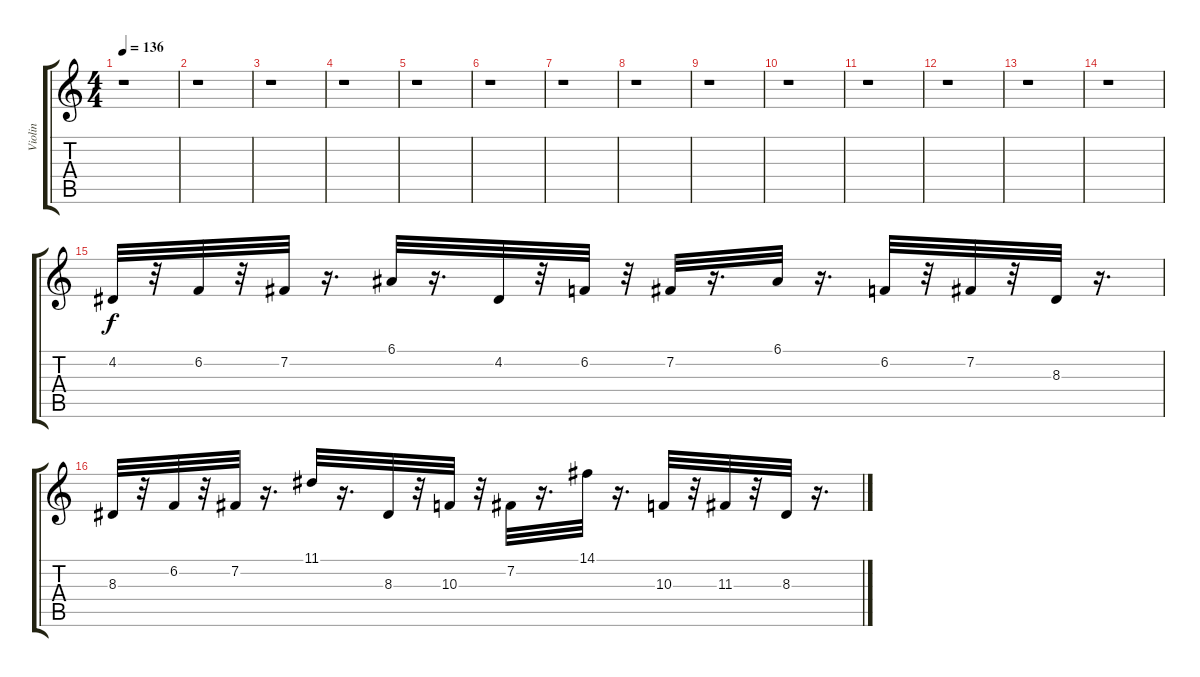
\track ("Violin" "Violin") {instrument violin}
\staff {score tabs}
\tuning (E4 B3 G3 D3 A2 E2) {hide}
\ts (4 4)
\tempo 136
\clef g2
\ks c
r.1{dy f} |
r.1 |
r.1 |
r.1 |
r.1 |
r.1 |
r.1 |
r.1 |
r.1 |
r.1 |
r.1 |
r.1 |
r.1 |
r.1 |
4.2.32 r.32 6.2.32 r.32 7.2.32 r.16{d} 6.1.32 r.16{d} 4.2.32 r.32 6.2.32 r.32 7.2.32 r.16{d} 6.1.32 r.16{d} 6.2.32 r.32 7.2.32 r.32 8.3.32 r.16{d} |
8.3.32 r.32 6.2.32 r.32 7.2.32 r.16{d} 11.1.32 r.16{d} 8.3.32 r.32 10.3.32 r.32 7.2.32 r.16{d} 14.1.32 r.16{d} 10.3.32 r.32 11.3.32 r.32 8.3.32 r.16{d}
